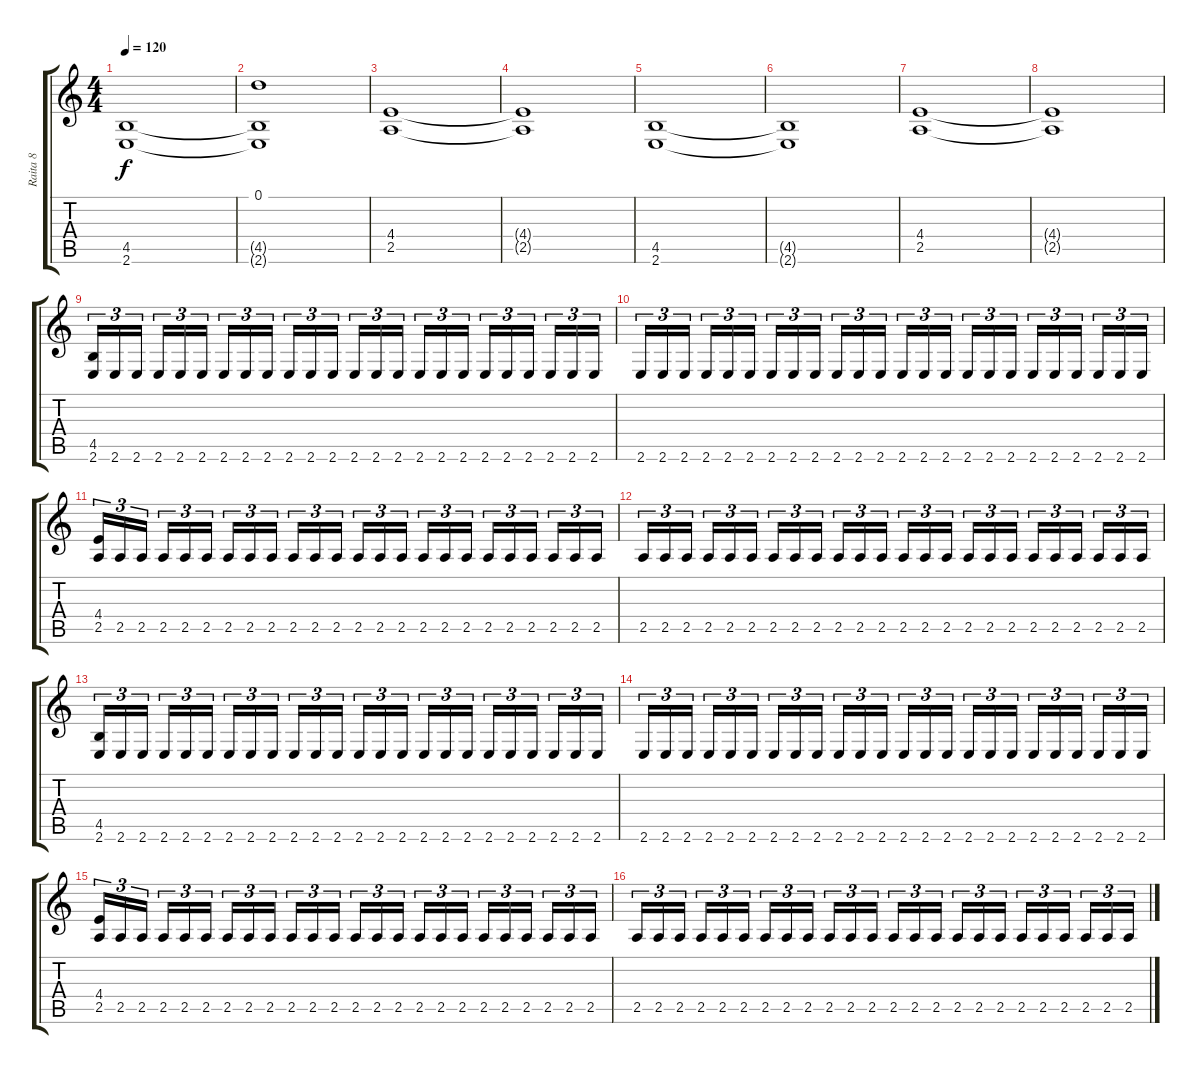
\track ("Raita 8" "Raita 8") {instrument distortionguitar}
\staff {score tabs}
\tuning (D4 A3 F3 C3 G2 D2) {hide}
\ts (4 4)
\tempo 120
\clef g2
\ks c
(4.5 2.6).1{dy f} |
(0.1 4.5{t} 2.6{t}).1 |
(4.4 2.5).1 |
(4.4{t} 2.5{t}).1 |
(4.5 2.6).1 |
(4.5{t} 2.6{t}).1 |
(4.4 2.5).1 |
(4.4{t} 2.5{t}).1 |
(4.5 2.6).16{tu (3 2)} 2.6.16{tu (3 2)} 2.6.16{tu (3 2) beam splitsecondary} 2.6.16{tu (3 2)} 2.6.16{tu (3 2)} 2.6.16{tu (3 2)} 2.6.16{tu (3 2)} 2.6.16{tu (3 2)} 2.6.16{tu (3 2) beam splitsecondary} 2.6.16{tu (3 2)} 2.6.16{tu (3 2)} 2.6.16{tu (3 2)} 2.6.16{tu (3 2)} 2.6.16{tu (3 2)} 2.6.16{tu (3 2) beam splitsecondary} 2.6.16{tu (3 2)} 2.6.16{tu (3 2)} 2.6.16{tu (3 2)} 2.6.16{tu (3 2)} 2.6.16{tu (3 2)} 2.6.16{tu (3 2) beam splitsecondary} 2.6.16{tu (3 2)} 2.6.16{tu (3 2)} 2.6.16{tu (3 2)} |
2.6.16{tu (3 2)} 2.6.16{tu (3 2)} 2.6.16{tu (3 2) beam splitsecondary} 2.6.16{tu (3 2)} 2.6.16{tu (3 2)} 2.6.16{tu (3 2)} 2.6.16{tu (3 2)} 2.6.16{tu (3 2)} 2.6.16{tu (3 2) beam splitsecondary} 2.6.16{tu (3 2)} 2.6.16{tu (3 2)} 2.6.16{tu (3 2)} 2.6.16{tu (3 2)} 2.6.16{tu (3 2)} 2.6.16{tu (3 2) beam splitsecondary} 2.6.16{tu (3 2)} 2.6.16{tu (3 2)} 2.6.16{tu (3 2)} 2.6.16{tu (3 2)} 2.6.16{tu (3 2)} 2.6.16{tu (3 2) beam splitsecondary} 2.6.16{tu (3 2)} 2.6.16{tu (3 2)} 2.6.16{tu (3 2)} |
(4.4 2.5).16{tu (3 2)} 2.5.16{tu (3 2)} 2.5.16{tu (3 2) beam splitsecondary} 2.5.16{tu (3 2)} 2.5.16{tu (3 2)} 2.5.16{tu (3 2)} 2.5.16{tu (3 2)} 2.5.16{tu (3 2)} 2.5.16{tu (3 2) beam splitsecondary} 2.5.16{tu (3 2)} 2.5.16{tu (3 2)} 2.5.16{tu (3 2)} 2.5.16{tu (3 2)} 2.5.16{tu (3 2)} 2.5.16{tu (3 2) beam splitsecondary} 2.5.16{tu (3 2)} 2.5.16{tu (3 2)} 2.5.16{tu (3 2)} 2.5.16{tu (3 2)} 2.5.16{tu (3 2)} 2.5.16{tu (3 2) beam splitsecondary} 2.5.16{tu (3 2)} 2.5.16{tu (3 2)} 2.5.16{tu (3 2)} |
2.5.16{tu (3 2)} 2.5.16{tu (3 2)} 2.5.16{tu (3 2) beam splitsecondary} 2.5.16{tu (3 2)} 2.5.16{tu (3 2)} 2.5.16{tu (3 2)} 2.5.16{tu (3 2)} 2.5.16{tu (3 2)} 2.5.16{tu (3 2) beam splitsecondary} 2.5.16{tu (3 2)} 2.5.16{tu (3 2)} 2.5.16{tu (3 2)} 2.5.16{tu (3 2)} 2.5.16{tu (3 2)} 2.5.16{tu (3 2) beam splitsecondary} 2.5.16{tu (3 2)} 2.5.16{tu (3 2)} 2.5.16{tu (3 2)} 2.5.16{tu (3 2)} 2.5.16{tu (3 2)} 2.5.16{tu (3 2) beam splitsecondary} 2.5.16{tu (3 2)} 2.5.16{tu (3 2)} 2.5.16{tu (3 2)} |
(4.5 2.6).16{tu (3 2)} 2.6.16{tu (3 2)} 2.6.16{tu (3 2) beam splitsecondary} 2.6.16{tu (3 2)} 2.6.16{tu (3 2)} 2.6.16{tu (3 2)} 2.6.16{tu (3 2)} 2.6.16{tu (3 2)} 2.6.16{tu (3 2) beam splitsecondary} 2.6.16{tu (3 2)} 2.6.16{tu (3 2)} 2.6.16{tu (3 2)} 2.6.16{tu (3 2)} 2.6.16{tu (3 2)} 2.6.16{tu (3 2) beam splitsecondary} 2.6.16{tu (3 2)} 2.6.16{tu (3 2)} 2.6.16{tu (3 2)} 2.6.16{tu (3 2)} 2.6.16{tu (3 2)} 2.6.16{tu (3 2) beam splitsecondary} 2.6.16{tu (3 2)} 2.6.16{tu (3 2)} 2.6.16{tu (3 2)} |
2.6.16{tu (3 2)} 2.6.16{tu (3 2)} 2.6.16{tu (3 2) beam splitsecondary} 2.6.16{tu (3 2)} 2.6.16{tu (3 2)} 2.6.16{tu (3 2)} 2.6.16{tu (3 2)} 2.6.16{tu (3 2)} 2.6.16{tu (3 2) beam splitsecondary} 2.6.16{tu (3 2)} 2.6.16{tu (3 2)} 2.6.16{tu (3 2)} 2.6.16{tu (3 2)} 2.6.16{tu (3 2)} 2.6.16{tu (3 2) beam splitsecondary} 2.6.16{tu (3 2)} 2.6.16{tu (3 2)} 2.6.16{tu (3 2)} 2.6.16{tu (3 2)} 2.6.16{tu (3 2)} 2.6.16{tu (3 2) beam splitsecondary} 2.6.16{tu (3 2)} 2.6.16{tu (3 2)} 2.6.16{tu (3 2)} |
(4.4 2.5).16{tu (3 2)} 2.5.16{tu (3 2)} 2.5.16{tu (3 2) beam splitsecondary} 2.5.16{tu (3 2)} 2.5.16{tu (3 2)} 2.5.16{tu (3 2)} 2.5.16{tu (3 2)} 2.5.16{tu (3 2)} 2.5.16{tu (3 2) beam splitsecondary} 2.5.16{tu (3 2)} 2.5.16{tu (3 2)} 2.5.16{tu (3 2)} 2.5.16{tu (3 2)} 2.5.16{tu (3 2)} 2.5.16{tu (3 2) beam splitsecondary} 2.5.16{tu (3 2)} 2.5.16{tu (3 2)} 2.5.16{tu (3 2)} 2.5.16{tu (3 2)} 2.5.16{tu (3 2)} 2.5.16{tu (3 2) beam splitsecondary} 2.5.16{tu (3 2)} 2.5.16{tu (3 2)} 2.5.16{tu (3 2)} |
2.5.16{tu (3 2)} 2.5.16{tu (3 2)} 2.5.16{tu (3 2) beam splitsecondary} 2.5.16{tu (3 2)} 2.5.16{tu (3 2)} 2.5.16{tu (3 2)} 2.5.16{tu (3 2)} 2.5.16{tu (3 2)} 2.5.16{tu (3 2) beam splitsecondary} 2.5.16{tu (3 2)} 2.5.16{tu (3 2)} 2.5.16{tu (3 2)} 2.5.16{tu (3 2)} 2.5.16{tu (3 2)} 2.5.16{tu (3 2) beam splitsecondary} 2.5.16{tu (3 2)} 2.5.16{tu (3 2)} 2.5.16{tu (3 2)} 2.5.16{tu (3 2)} 2.5.16{tu (3 2)} 2.5.16{tu (3 2) beam splitsecondary} 2.5.16{tu (3 2)} 2.5.16{tu (3 2)} 2.5.16{tu (3 2)}
